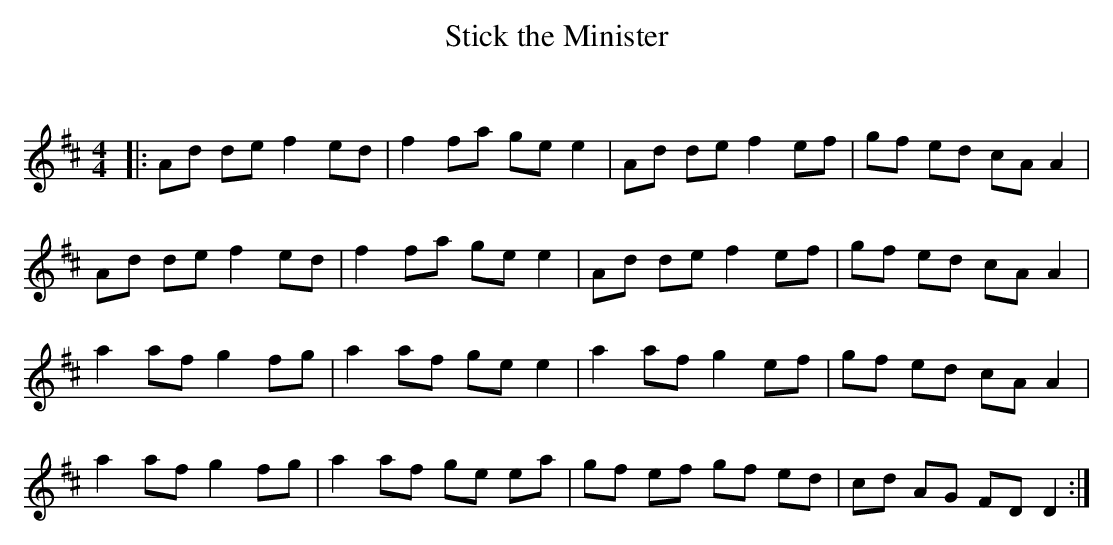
X:1
T: Stick the Minister
C:
Q: 232
K:D
M:4/4
L:1/8
|:Ad de f2 ed|f2 fa ge e2|Ad de f2 ef|gf ed cA A2|
Ad de f2 ed|f2 fa ge e2|Ad de f2 ef|gf ed cA A2|
a2 af g2 fg|a2 af ge e2|a2 af g2 ef|gf ed cA A2|
a2 af g2 fg|a2 af ge ea|gf ef gf ed|cd AG FD D2:|
